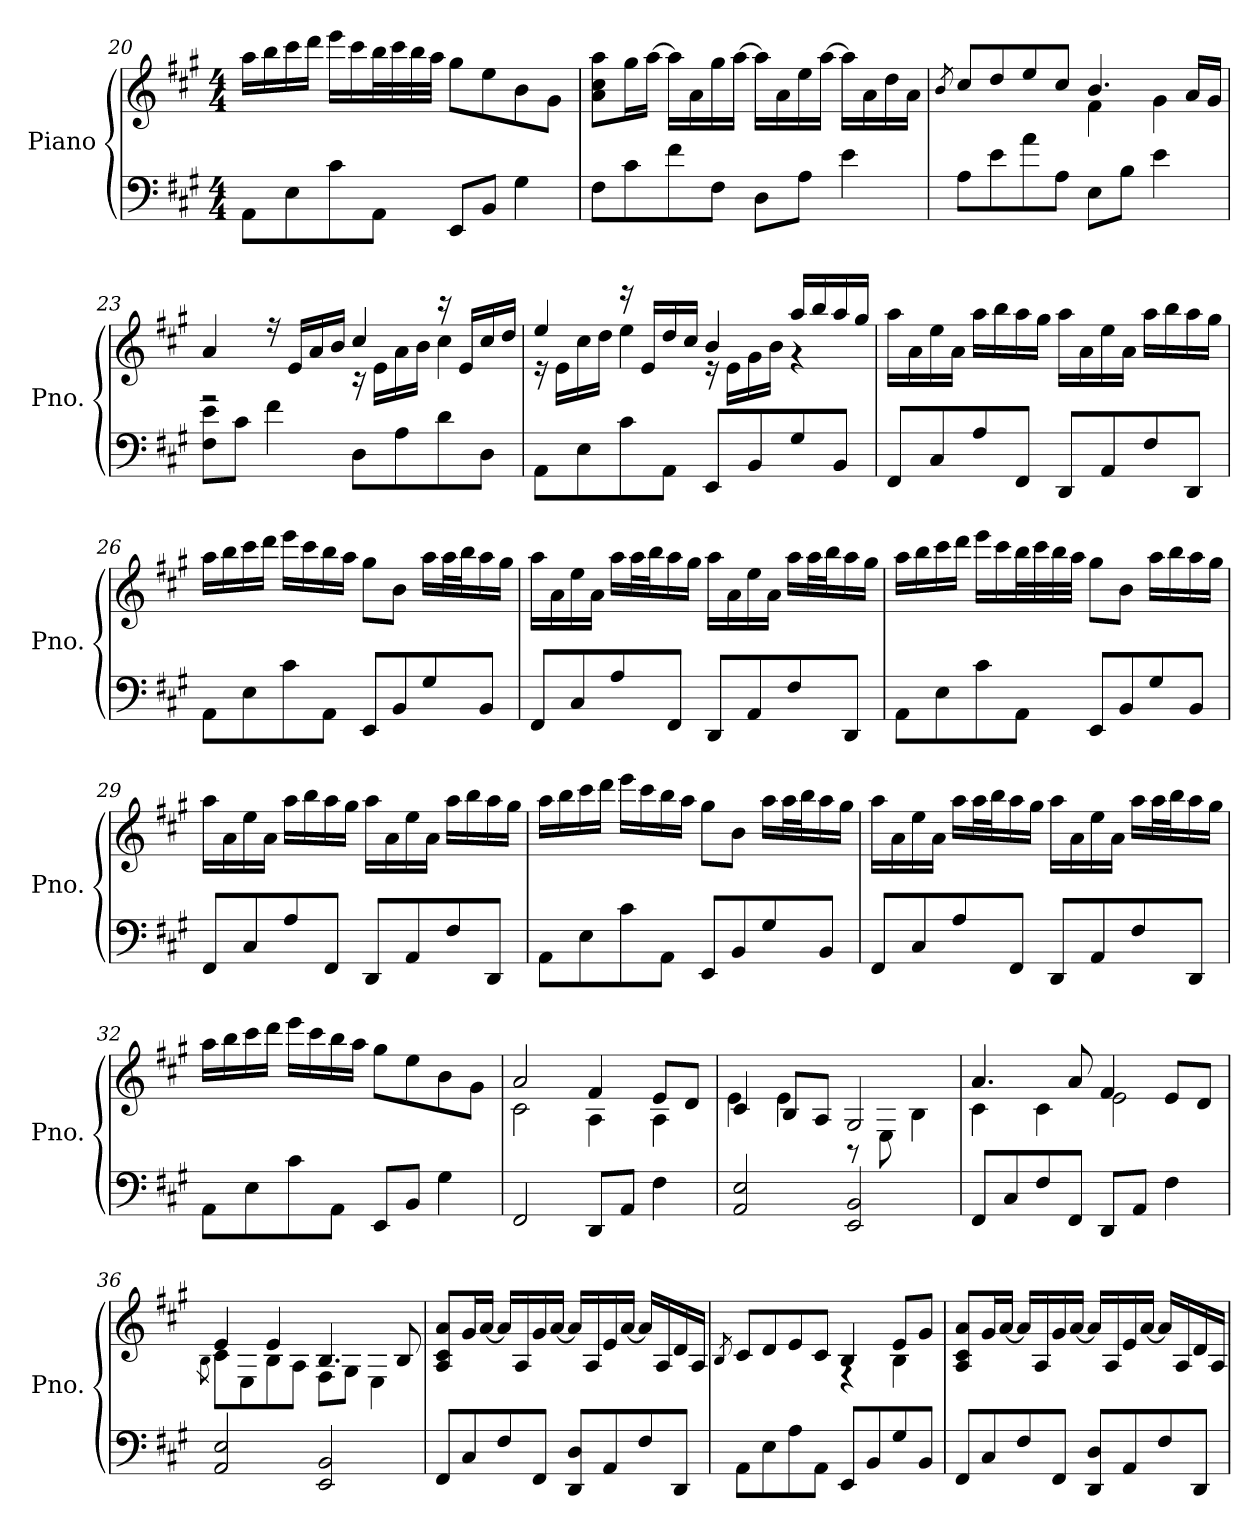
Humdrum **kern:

**kern	**kern
*part1	*part1
*staff2	*staff1
*I"Piano	*
*I'Pno.	*
!!LO:LB:g=z
*clefF4	*clefG2
*k[f#c#g#]	*k[f#c#g#]
*M4/4	*M4/4
=20	=20
8AA\L	16aa\LL
.	16bb\
8E\	16ccc#\
.	16ddd\JJ
8c#\	16eee\LL
.	16ccc#\
8AA\J	32bb\L
.	32ccc#\
.	32bb\
.	32aa\JJJ
8EE/L	8gg#\L
8BB/J	8ee\
4G#\	8b\
.	8g#\J
=21	=21
8F#\L	8a\ 8cc#\ 8aa\L
8c#\	16gg#\L
.	[16aa\JJ
8f#\	16aa\LL]
.	16a\
8F#\J	16gg#\
.	[16aa\JJ
8D\L	16aa\LL]
.	16a\
8A\J	16ee\
.	[16aa\JJ
4e\	16aa\LL]
.	16a\
.	16dd\
.	16a\JJ
=22	=22
.	8qb/
*	*^
8A\L	8cc#/L	2ryy
8e\	8dd/	.
8a\	8ee/	.
8A\J	8cc#/J	.
8E\L	4.b/	4f#\
8B\J	.	.
4e\	.	4g#\
.	16a/LL	.
.	16g#/JJ	.
!!LO:LB:g=z	!!
=23	=23	=23
8F#\ 8e\L	4a/	2r
8c#\J	.	.
4f#\	16r	.
.	16e/LL	.
.	16a/	.
.	16b/JJ	.
8D\L	4cc#/	16r
.	.	16e\LL
8A\	.	16a\
.	.	16b\JJ
8d\	16r	4cc#\
.	16e/LL	.
8D\J	16cc#/	.
.	16dd/JJ	.
=24	=24	=24
8AA\L	4ee/	16r
.	.	16e\LL
8E\	.	16cc#\
.	.	16dd\JJ
8c#\	16r	4ee\
.	16e/LL	.
8AA\J	16dd/	.
.	16cc#/JJ	.
8EE/L	4b/	16r
.	.	16e\LL
8BB/	.	16g#\
.	.	16b\JJ
8G#/	16aa/LL	4r
.	16bb/	.
8BB/J	16aa/	.
.	16gg#/JJ	.
*	*v	*v
!!LO:LB:g=z
=25	=25
8FF#/L	16aa\LL
.	16a\
8C#/	16ee\
.	16a\JJ
8A/	16aa\LL
.	16bb\
8FF#/J	16aa\
.	16gg#\JJ
8DD/L	16aa\LL
.	16a\
8AA/	16ee\
.	16a\JJ
8F#/	16aa\LL
.	16bb\
8DD/J	16aa\
.	16gg#\JJ
=26	=26
8AA\L	16aa\LL
.	16bb\
8E\	16ccc#\
.	16ddd\JJ
8c#\	16eee\LL
.	16ccc#\
8AA\J	16bb\
.	16aa\JJ
8EE/L	8gg#\L
8BB/	8b\J
8G#/	16aa\LL
.	32aa\L
.	32bb\J
8BB/J	16aa\
.	16gg#\JJ
!!LO:PB:g=z
=27	=27
8FF#/L	16aa\LL
.	16a\
8C#/	16ee\
.	16a\JJ
8A/	16aa\LL
.	32aa\L
.	32bb\J
8FF#/J	16aa\
.	16gg#\JJ
8DD/L	16aa\LL
.	16a\
8AA/	16ee\
.	16a\JJ
8F#/	16aa\LL
.	32aa\L
.	32bb\J
8DD/J	16aa\
.	16gg#\JJ
=28	=28
8AA\L	16aa\LL
.	16bb\
8E\	16ccc#\
.	16ddd\JJ
8c#\	16eee\LL
.	16ccc#\
8AA\J	32bb\L
.	32ccc#\
.	32bb\
.	32aa\JJJ
8EE/L	8gg#\L
8BB/	8b\J
8G#/	16aa\LL
.	16bb\
8BB/J	16aa\
.	16gg#\JJ
!!LO:LB:g=z
=29	=29
8FF#/L	16aa\LL
.	16a\
8C#/	16ee\
.	16a\JJ
8A/	16aa\LL
.	16bb\
8FF#/J	16aa\
.	16gg#\JJ
8DD/L	16aa\LL
.	16a\
8AA/	16ee\
.	16a\JJ
8F#/	16aa\LL
.	16bb\
8DD/J	16aa\
.	16gg#\JJ
=30	=30
8AA\L	16aa\LL
.	16bb\
8E\	16ccc#\
.	16ddd\JJ
8c#\	16eee\LL
.	16ccc#\
8AA\J	16bb\
.	16aa\JJ
8EE/L	8gg#\L
8BB/	8b\J
8G#/	16aa\LL
.	32aa\L
.	32bb\J
8BB/J	16aa\
.	16gg#\JJ
!!LO:LB:g=z
=31	=31
8FF#/L	16aa\LL
.	16a\
8C#/	16ee\
.	16a\JJ
8A/	16aa\LL
.	32aa\L
.	32bb\J
8FF#/J	16aa\
.	16gg#\JJ
8DD/L	16aa\LL
.	16a\
8AA/	16ee\
.	16a\JJ
8F#/	16aa\LL
.	32aa\L
.	32bb\J
8DD/J	16aa\
.	16gg#\JJ
=32	=32
8AA\L	16aa\LL
.	16bb\
8E\	16ccc#\
.	16ddd\JJ
8c#\	16eee\LL
.	16ccc#\
8AA\J	16bb\
.	16aa\JJ
8EE/L	8gg#\L
8BB/J	8ee\
4G#\	8b\
.	8g#\J
=33	=33
*	*^
2FF#/	2a/	2c#\
8DD/L	4f#/	4A\
8AA/J	.	.
4F#\	8e/L	4A\
.	8d/J	.
!!LO:LB:g=z	!!
=34	=34	=34
2AA/ 2E/	4c#/	4e\
.	8B/L	4e\
.	8A/J	.
2EE/ 2BB/	2G#/	8r
.	.	8E\
.	.	4B\
=35	=35	=35
8FF#/L	4.a/	4c#\
8C#/	.	.
8F#/	.	4c#\
8FF#/J	8a/	.
8DD/L	4f#/	2e\
8AA/J	.	.
4F#\	8e/L	.
.	8d/J	.
=36	=36	=36
.	.	8qB\
2AA/ 2E/	4e/	8c#\L
.	.	8E\
.	4e/	8B\
.	.	8A\J
2EE/ 2BB/	4.B/	8F#\L
.	.	8G#\J
.	.	4E\
.	8B/	.
*	*v	*v
!!LO:LB:g=z
=37	=37
8FF#/L	8A/ 8c#/ 8a/L
8C#/	16g#/L
.	[16a/JJ
8F#/	16a/LL]
.	16A/
8FF#/J	16g#/
.	[16a/JJ
8DD/ 8D/L	16a/LL]
.	16A/
8AA/	16e/
.	[16a/JJ
8F#/	16a/LL]
.	16A/
8DD/J	16d/
.	16A/JJ
=38	=38
.	8qB/
*	*^
8AA\L	8c#/L	2ryy
8E\	8d/	.
8A\	8e/	.
8AA\J	8c#/J	.
8EE/L	4B/	4rF
8BB/	.	.
8G#/	8e/L	4B\
8BB/J	8g#/J	.
*	*v	*v
=39	=39
8FF#/L	8A/ 8c#/ 8a/L
8C#/	16g#/L
.	[16a/JJ
8F#/	16a/LL]
.	16A/
8FF#/J	16g#/
.	[16a/JJ
8DD/ 8D/L	16a/LL]
.	16A/
8AA/	16e/
.	[16a/JJ
8F#/	16a/LL]
.	16A/
8DD/J	16d/
.	16A/JJ
=	=
*-	*-
